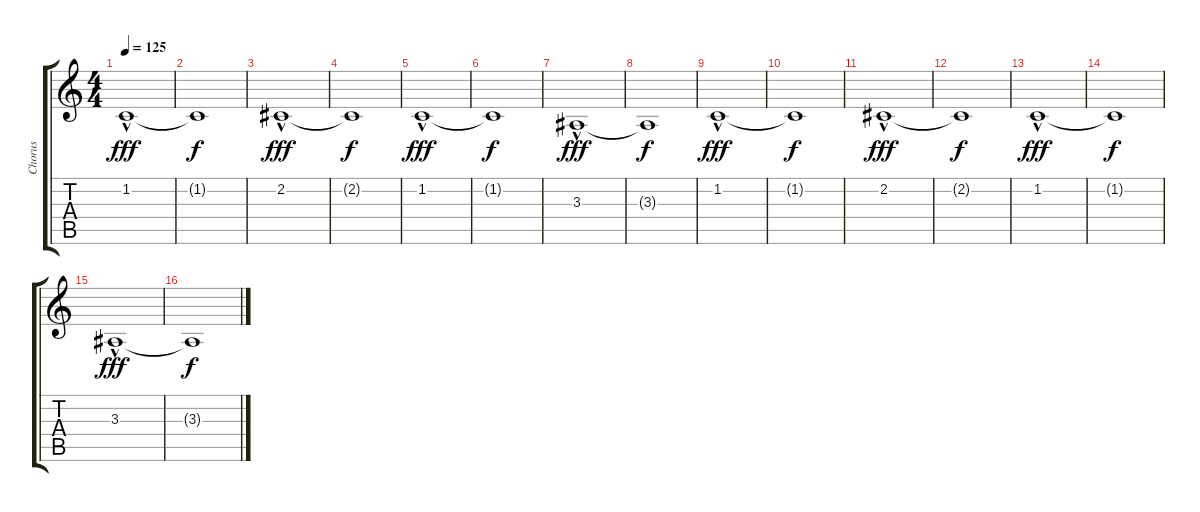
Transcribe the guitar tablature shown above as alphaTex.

\track ("Chorus" "Chorus") {instrument pad4choir}
\staff {score tabs}
\tuning (E4 B3 G3 D3 A2 E2) {hide}
\ts (4 4)
\tempo 125
\clef g2
\ks c
1.2{hac}.1{dy fff} |
1.2{t}.1{dy f} |
2.2{hac}.1{dy fff} |
2.2{t}.1{dy f} |
1.2{hac}.1{dy fff} |
1.2{t}.1{dy f} |
3.3{hac}.1{dy fff} |
3.3{t}.1{dy f} |
1.2{hac}.1{dy fff} |
1.2{t}.1{dy f} |
2.2{hac}.1{dy fff} |
2.2{t}.1{dy f} |
1.2{hac}.1{dy fff} |
1.2{t}.1{dy f} |
3.3{hac}.1{dy fff} |
3.3{t}.1{dy f}
